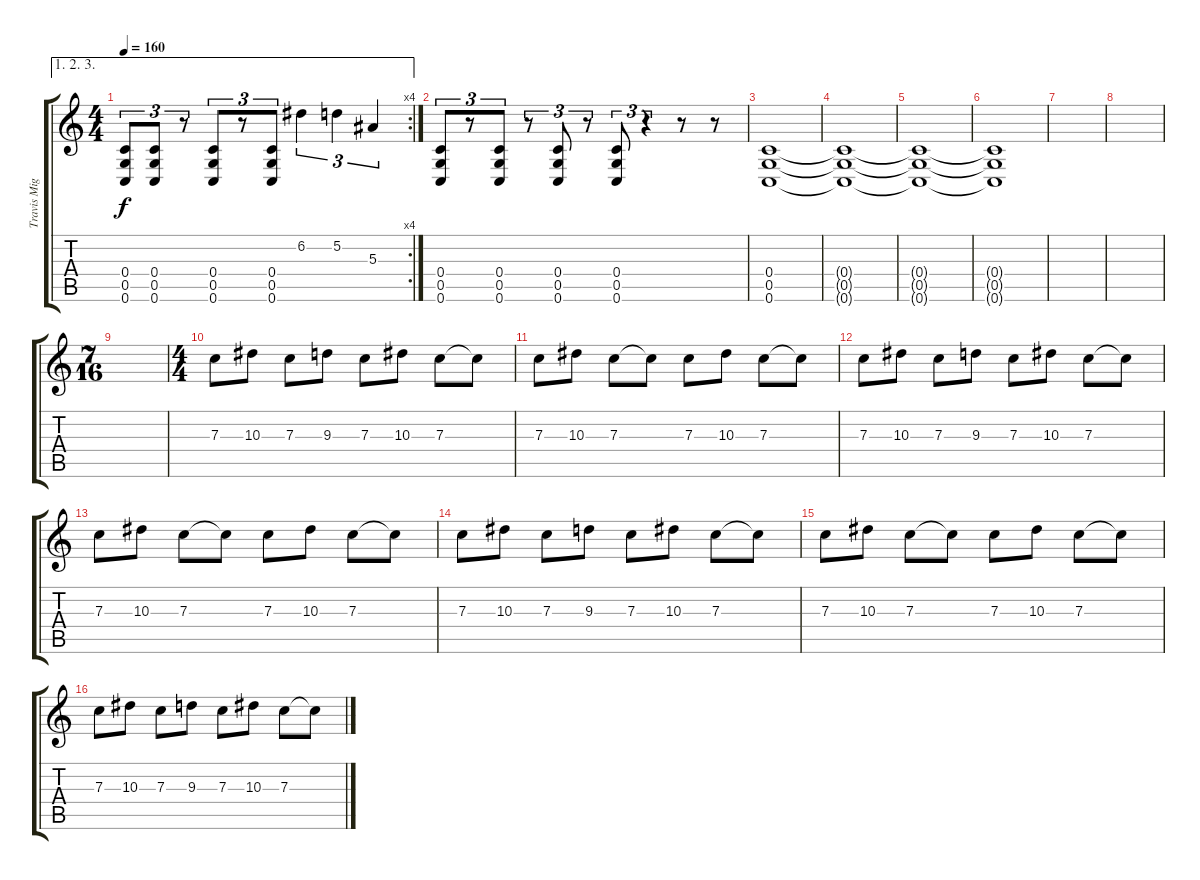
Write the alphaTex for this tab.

\track ("Travis Miguel" "Travis Mig") {instrument overdrivenguitar}
\staff {score tabs}
\tuning (D4 A3 F3 C3 G2 C2) {hide}
\ae (1 2 3)
\rc 4
\ts (4 4)
\tempo 160
\clef g2
\ks c
(0.4 0.5 0.6).8{tu (3 2) dy f} (0.4 0.5 0.6).8{tu (3 2)} r.8{tu (3 2)} (0.4 0.5 0.6).8{tu (3 2)} r.8{tu (3 2)} (0.4 0.5 0.6).8{tu (3 2)} 6.2.4{tu (3 2)} 5.2.4{tu (3 2)} 5.3.4{tu (3 2)} |
(0.4 0.5 0.6).8{tu (3 2)} r.8{tu (3 2)} (0.4 0.5 0.6).8{tu (3 2)} r.8{tu (3 2)} (0.4 0.5 0.6).8{tu (3 2)} r.8{tu (3 2)} (0.4 0.5 0.6).8{tu (3 2)} r.4{tu (3 2)} r.8 r.8 |
(0.4 0.5 0.6).1 |
(0.4{t} 0.5{t} 0.6{t}).1{volume 12 instrument overdrivenguitar} |
(0.4{t} 0.5{t} 0.6{t}).1{volume 10 instrument overdrivenguitar} |
(0.4{t} 0.5{t} 0.6{t}).1{volume 8 instrument overdrivenguitar} |
|
|
\ts (7 16)
|
\ts (4 4)
7.3.8{instrument electricguitarclean} 10.3.8 7.3.8 9.3.8 7.3.8 10.3.8 7.3.8 7.3{t}.8 |
7.3.8 10.3.8 7.3.8 7.3{t}.8 7.3.8 10.3.8 7.3.8 7.3{t}.8 |
7.3.8 10.3.8 7.3.8 9.3.8 7.3.8 10.3.8 7.3.8 7.3{t}.8 |
7.3.8 10.3.8 7.3.8 7.3{t}.8 7.3.8 10.3.8 7.3.8 7.3{t}.8 |
7.3.8 10.3.8 7.3.8 9.3.8 7.3.8 10.3.8 7.3.8 7.3{t}.8 |
7.3.8 10.3.8 7.3.8 7.3{t}.8 7.3.8 10.3.8 7.3.8 7.3{t}.8 |
7.3.8 10.3.8 7.3.8 9.3.8 7.3.8 10.3.8 7.3.8 7.3{t}.8
